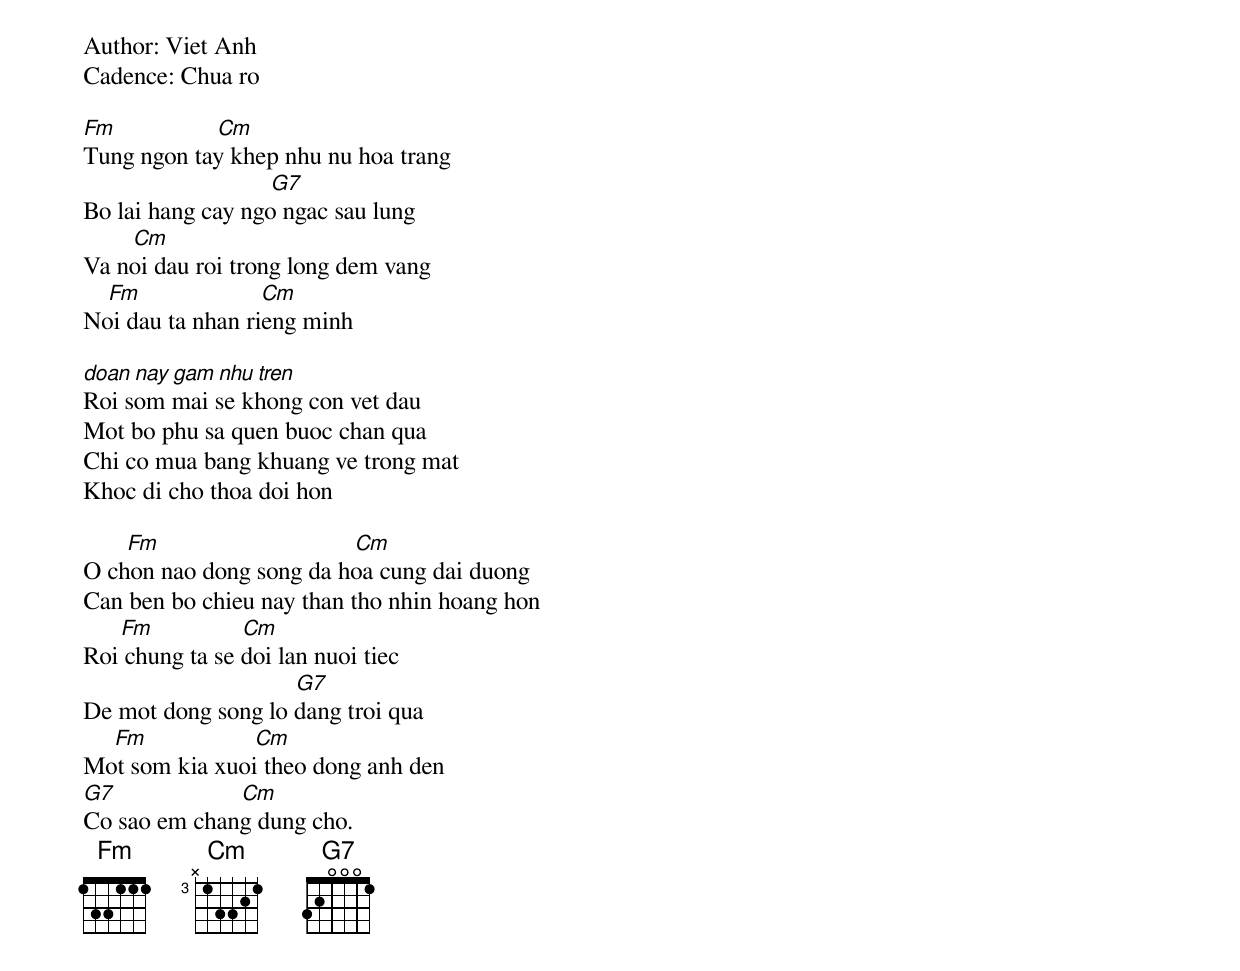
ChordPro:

Author: Viet Anh
Cadence: Chua ro

[Fm]                [Cm]
Tung ngon tay khep nhu nu hoa trang
                              [G7]
Bo lai hang cay ngo ngac sau lung
        [Cm]
Va noi dau roi trong long dem vang
    [Fm]                   [Cm]
Noi dau ta nhan rieng minh

[doan nay gam nhu tren]
Roi som mai se khong con vet dau
Mot bo phu sa quen buoc chan qua
Chi co mua bang khuang ve trong mat
Khoc di cho thoa doi hon

       [Fm]                               [Cm]
O chon nao dong song da hoa cung dai duong
Can ben bo chieu nay than tho nhin hoang hon
      [Fm]              [Cm]
Roi chung ta se doi lan nuoi tiec
                                  [G7]
De mot dong song lo dang troi qua
     [Fm]                 [Cm]
Mot som kia xuoi theo dong anh den
[G7]                    [Cm]
Co sao em chang dung cho.
